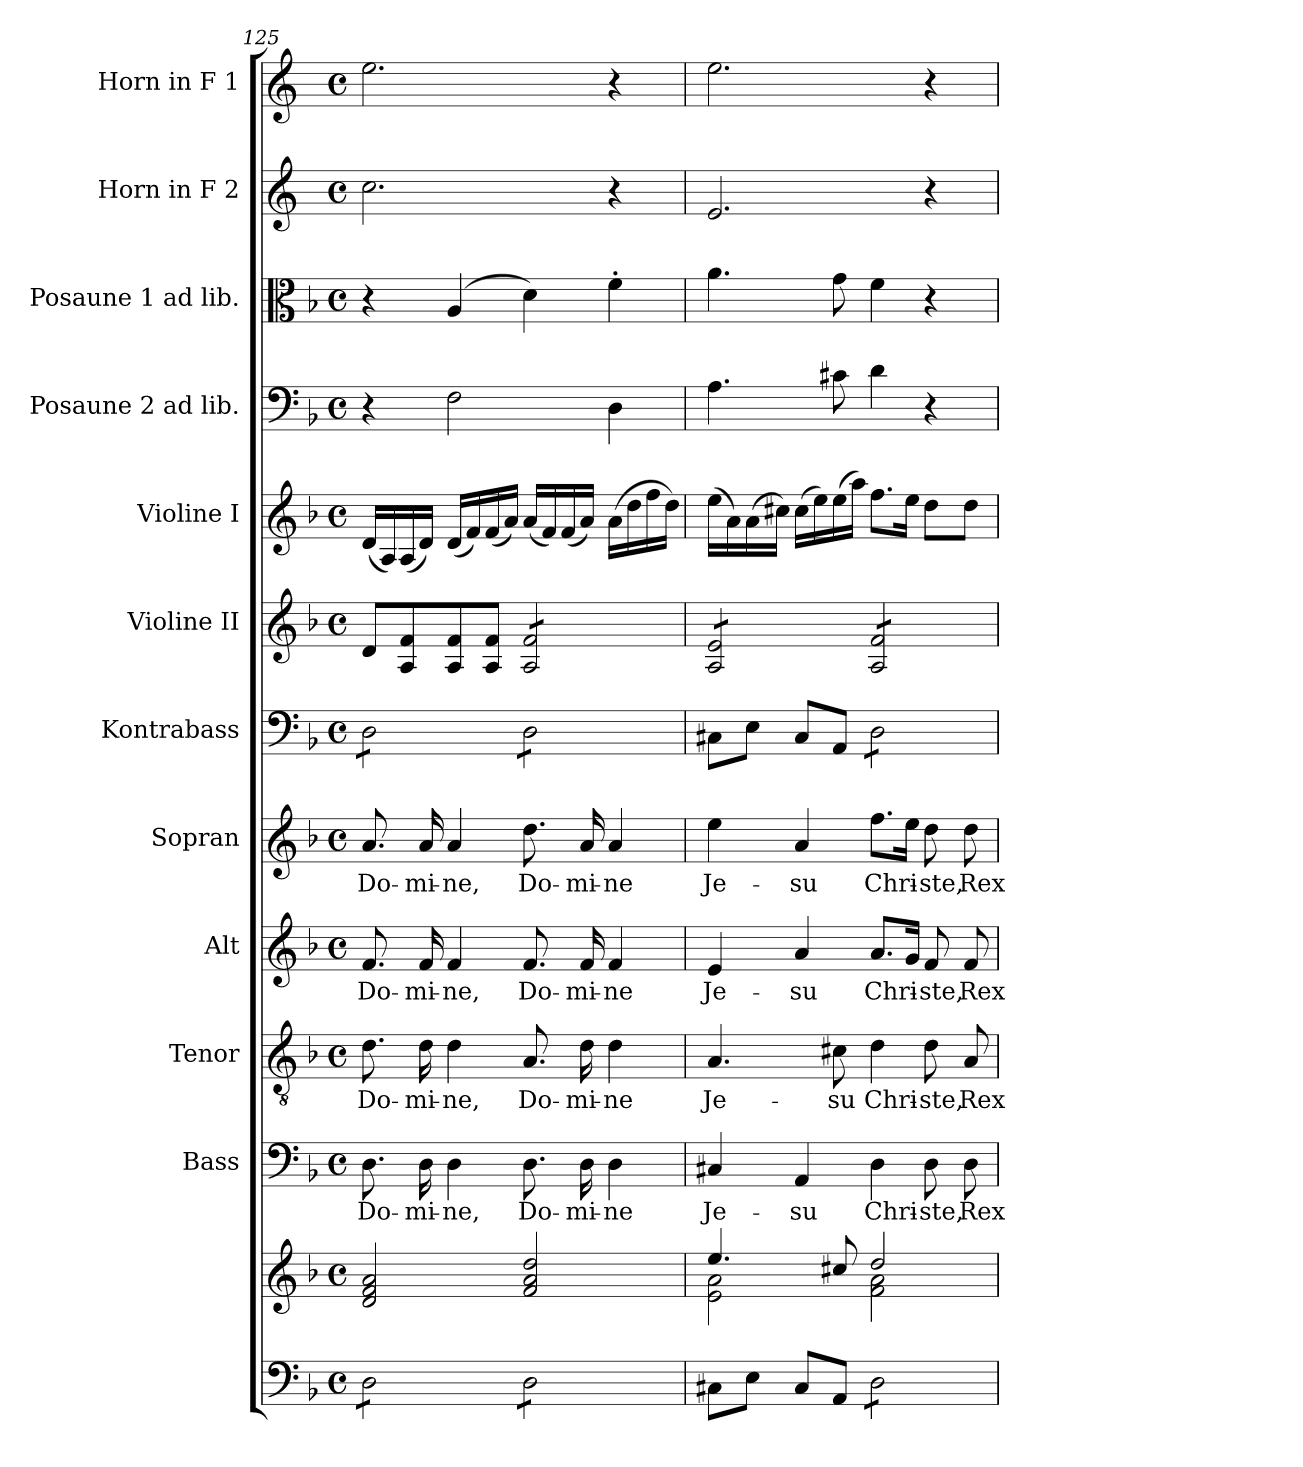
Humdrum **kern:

**kern	**kern	**kern	**text	**kern	**text	**kern	**text	**kern	**text	**kern	**kern	**kern	**kern	**kern	**kern	**dynam	**kern	**dynam
*part12	*part12	*part11	*part11	*part10	*part10	*part9	*part9	*part8	*part8	*part7	*part6	*part5	*part4	*part3	*part2	*part2	*part1	*part1
*staff13	*staff12	*staff11	*staff11	*staff10	*staff10	*staff9	*staff9	*staff8	*staff8	*staff7	*staff6	*staff5	*staff4	*staff3	*staff2	*staff2	*staff1	*staff1
*	*	*I"Bass	*	*I"Tenor	*	*I"Alt	*	*I"Sopran	*	*I"Kontrabass	*I"Violine II	*I"Violine I	*I"Posaune 2 ad lib.	*I"Posaune 1 ad lib.	*I"Horn in F 2	*	*I"Horn in F 1	*
*	*	*I'B.	*	*I'T.	*	*I'A.	*	*I'S.	*	*I'Kb.	*I'Vl. II	*I'Vl. I	*I'Pos. 2	*I'Pos. 1	*I'Hrn. F 2	*	*I'Hrn. F 1	*
*clefF4	*clefG2	*clefF4	*	*clefGv2	*	*clefG2	*	*clefG2	*	*clefF4	*clefG2	*clefG2	*clefF4	*clefC3	*clefG2	*	*clefG2	*
*	*	*	*	*	*	*	*	*	*	*ITrd7c12	*	*	*	*	*ITrd4c7	*	*ITrd4c7	*
*k[b-]	*k[b-]	*k[b-]	*	*k[b-]	*	*k[b-]	*	*k[b-]	*	*k[b-]	*k[b-]	*k[b-]	*k[b-]	*k[b-]	*k[b-]	*	*k[b-]	*
*F:	*F:	*F:	*	*F:	*	*F:	*	*F:	*	*F:	*F:	*F:	*F:	*F:	*F:	*	*F:	*
*M4/4	*M4/4	*M4/4	*	*M4/4	*	*M4/4	*	*M4/4	*	*M4/4	*M4/4	*M4/4	*M4/4	*M4/4	*M4/4	*	*M4/4	*
*met(c)	*met(c)	*met(c)	*	*met(c)	*	*met(c)	*	*met(c)	*	*met(c)	*met(c)	*met(c)	*met(c)	*met(c)	*met(c)	*	*met(c)	*
=125	=125	=125	=125	=125	=125	=125	=125	=125	=125	=125	=125	=125	=125	=125	=125	=125	=125	=125
!	!	!	!LO:LY:b	!	!LO:LY:b	!	!LO:LY:b	!	!LO:LY:b	!	!	!	!	!	!	!LO:DY:b	!	!LO:DY:b
*tremolo	*	*	*	*	*	*	*	*	*	*	*	*	*	*	*	*	*	*
*	*	*	*	*	*	*	*	*	*	*tremolo	*	*	*	*	*	*	*	*
8D\L	2d/ 2f/ 2a/	8.D\	Do-	8.d\	Do-	8.f/	Do-	8.a/	Do-	8DD\L	8d/L	(<16d/LL	4r	4r	2.f\	pf	2.a\	pf
.	.	.	.	.	.	.	.	.	.	.	.	16A/)	.	.	.	.	.	.
8D\	.	.	.	.	.	.	.	.	.	8DD\	8A/ 8f/	(<16A/	.	.	.	.	.	.
!	!	!	!LO:LY:b	!	!LO:LY:b	!	!LO:LY:b	!	!LO:LY:b	!	!	!	!	!	!	!	!	!
.	.	16D\	-mi-	16d\	-mi-	16f/	-mi-	16a/	-mi-	.	.	16d/JJ)	.	.	.	.	.	.
!	!	!	!LO:LY:b	!	!LO:LY:b	!	!LO:LY:b	!	!LO:LY:b	!	!	!	!	!	!	!	!	!
8D\	.	4D\	-ne,	4d\	-ne,	4f/	-ne,	4a/	-ne,	8DD\	8A/ 8f/	(<16d/LL	2F\	(4A/	.	.	.	.
.	.	.	.	.	.	.	.	.	.	.	.	16f/)	.	.	.	.	.	.
8D\J	.	.	.	.	.	.	.	.	.	8DD\J	8A/ 8f/J	(<16f/	.	.	.	.	.	.
.	.	.	.	.	.	.	.	.	.	.	.	16a/JJ)	.	.	.	.	.	.
!	!	!	!	!	!	!	!	!	!	!	!LO:TX:b:t=. . . .	!	!	!	!	!	!	!
!	!	!	!LO:LY:b	!	!LO:LY:b	!	!LO:LY:b	!	!LO:LY:b	!	!	!	!	!	!	!	!	!
*	*	*	*	*	*	*	*	*	*	*	*tremolo	*	*	*	*	*	*	*
8D\L	2f/ 2a/ 2dd/	8.D\	Do-	8.A/	Do-	8.f/	Do-	8.dd\	Do-	8DD\L	8A/ 8f/L	(<16a/LL	.	4d\)	.	.	.	.
.	.	.	.	.	.	.	.	.	.	.	.	16f/)	.	.	.	.	.	.
8D\	.	.	.	.	.	.	.	.	.	8DD\	8A/ 8f/	(<16f/	.	.	.	.	.	.
!	!	!	!LO:LY:b	!	!LO:LY:b	!	!LO:LY:b	!	!LO:LY:b	!	!	!	!	!	!	!	!	!
.	.	16D\	-mi-	16d\	-mi-	16f/	-mi-	16a/	-mi-	.	.	16a/JJ)	.	.	.	.	.	.
!	!	!	!LO:LY:b	!	!LO:LY:b	!	!LO:LY:b	!	!LO:LY:b	!	!	!	!	!	!	!	!	!
8D\	.	4D\	-ne	4d\	-ne	4f/	-ne	4a/	-ne	8DD\	8A/ 8f/	(>16a\LL	4D\	4f'>\	4r	.	4r	.
.	.	.	.	.	.	.	.	.	.	.	.	16dd\	.	.	.	.	.	.
8D\J	.	.	.	.	.	.	.	.	.	8DD\J	8A/ 8f/J	16ff\	.	.	.	.	.	.
*	*	*	*	*	*	*	*	*	*	*Xtremolo	*	*	*	*	*	*	*	*
*Xtremolo	*	*	*	*	*	*	*	*	*	*	*	*	*	*	*	*	*	*
.	.	.	.	.	.	.	.	.	.	.	.	16dd\JJ)	.	.	.	.	.	.
=126	=126	=126	=126	=126	=126	=126	=126	=126	=126	=126	=126	=126	=126	=126	=126	=126	=126	=126
*	*^	*	*	*	*	*	*	*	*	*	*	*	*	*	*	*	*	*
!	!	!	!	!LO:LY:b	!	!LO:LY:b	!	!LO:LY:b	!	!LO:LY:b	!	!	!	!	!	!	!	!	!
8C#X\L	4.ee/	2e\ 2a\	4C#X/	Je-	4.A/	Je-	4e/	Je-	4ee\	Je-	8CC#X\L	8A/ 8e/L	(>16ee\LL	4.A\	4.a\	2.A/	.	2.a\	.
.	.	.	.	.	.	.	.	.	.	.	.	.	16a\)	.	.	.	.	.	.
8E\J	.	.	.	.	.	.	.	.	.	.	8EE\J	8A/ 8e/	(>16a\	.	.	.	.	.	.
.	.	.	.	.	.	.	.	.	.	.	.	.	16cc#X\JJ)	.	.	.	.	.	.
!	!	!	!	!LO:LY:b	!	!	!	!LO:LY:b	!	!LO:LY:b	!	!	!	!	!	!	!	!	!
8C#/L	.	.	4AA/	-su	.	.	4a/	-su	4a/	-su	8CC#/L	8A/ 8e/	(>16cc#\LL	.	.	.	.	.	.
.	.	.	.	.	.	.	.	.	.	.	.	.	16ee\)	.	.	.	.	.	.
!	!	!	!	!	!	!LO:LY:b	!	!	!	!	!	!	!	!	!	!	!	!	!
8AA/J	8cc#X/	.	.	.	8c#X\	-su	.	.	.	.	8AAA/J	8A/ 8e/J	(>16ee\	8c#X\	8g\	.	.	.	.
.	.	.	.	.	.	.	.	.	.	.	.	.	16aa\JJ)	.	.	.	.	.	.
!	!	!	!	!LO:LY:b	!	!LO:LY:b	!	!LO:LY:b	!	!LO:LY:b	!	!	!	!	!	!	!	!	!
*tremolo	*	*	*	*	*	*	*	*	*	*	*	*	*	*	*	*	*	*	*
*	*	*	*	*	*	*	*	*	*	*	*tremolo	*	*	*	*	*	*	*	*
8D\L	2dd/	2f\ 2a\	4D\	Chri-	4d\	Chri-	8.a/L	Chri-	8.ff\L	Chri-	8DD\L	8A/ 8f/L	8.ff\L	4d\	4f\	.	.	.	.
8D\	.	.	.	.	.	.	.	.	.	.	8DD\	8A/ 8f/	.	.	.	.	.	.	.
.	.	.	.	.	.	.	16g/Jk	.	16ee\Jk	.	.	.	16ee\Jk	.	.	.	.	.	.
!	!	!	!	!LO:LY:b	!	!LO:LY:b	!	!LO:LY:b	!	!LO:LY:b	!	!	!	!	!	!	!	!	!
8D\	.	.	8D\	-ste,	8d\	-ste,	8f/	-ste,	8dd\	-ste,	8DD\	8A/ 8f/	8dd\L	4r	4r	4r	.	4r	.
!	!	!	!	!LO:LY:b	!	!LO:LY:b	!	!LO:LY:b	!	!LO:LY:b	!	!	!	!	!	!	!	!	!
8D\J	.	.	8D\	Rex	8A/	Rex	8f/	Rex	8dd\	Rex	8DD\J	8A/ 8f/J	8dd\J	.	.	.	.	.	.
*	*	*	*	*	*	*	*	*	*	*	*	*Xtremolo	*	*	*	*	*	*	*
*	*	*	*	*	*	*	*	*	*	*	*Xtremolo	*	*	*	*	*	*	*	*
*Xtremolo	*	*	*	*	*	*	*	*	*	*	*	*	*	*	*	*	*	*	*
*	*v	*v	*	*	*	*	*	*	*	*	*	*	*	*	*	*	*	*	*
=	=	=	=	=	=	=	=	=	=	=	=	=	=	=	=	=	=	=
*-	*-	*-	*-	*-	*-	*-	*-	*-	*-	*-	*-	*-	*-	*-	*-	*-	*-	*-
